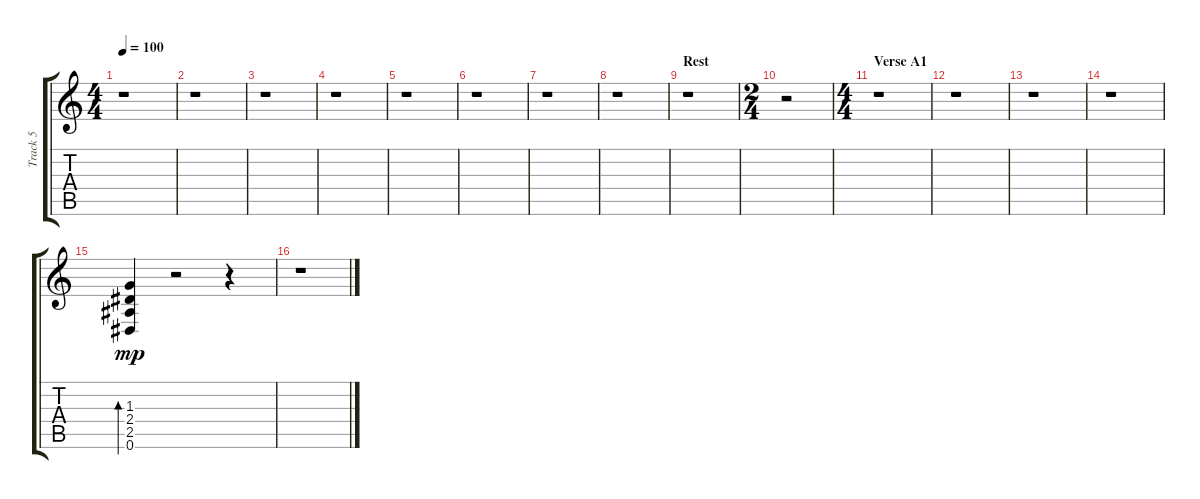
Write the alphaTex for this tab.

\track ("Track 5" "Track 5") {instrument acousticguitarnylon}
\staff {score tabs}
\tuning (Eb4 Bb3 Gb3 Db3 Ab2 Eb2) {hide}
\ts (4 4)
\tempo 100
\clef g2
\ks c
r.1{dy mp} |
r.1 |
r.1 |
r.1 |
r.1 |
r.1 |
r.1 |
r.1 |
\section ("" "Rest")
r.1 |
\ts (2 4)
r.2 |
\ts (4 4)
\section ("" "Verse A1")
r.1 |
r.1 |
r.1 |
r.1 |
(1.3 2.4 2.5 0.6).4{bd 480} r.2 r.4 |
r.1
